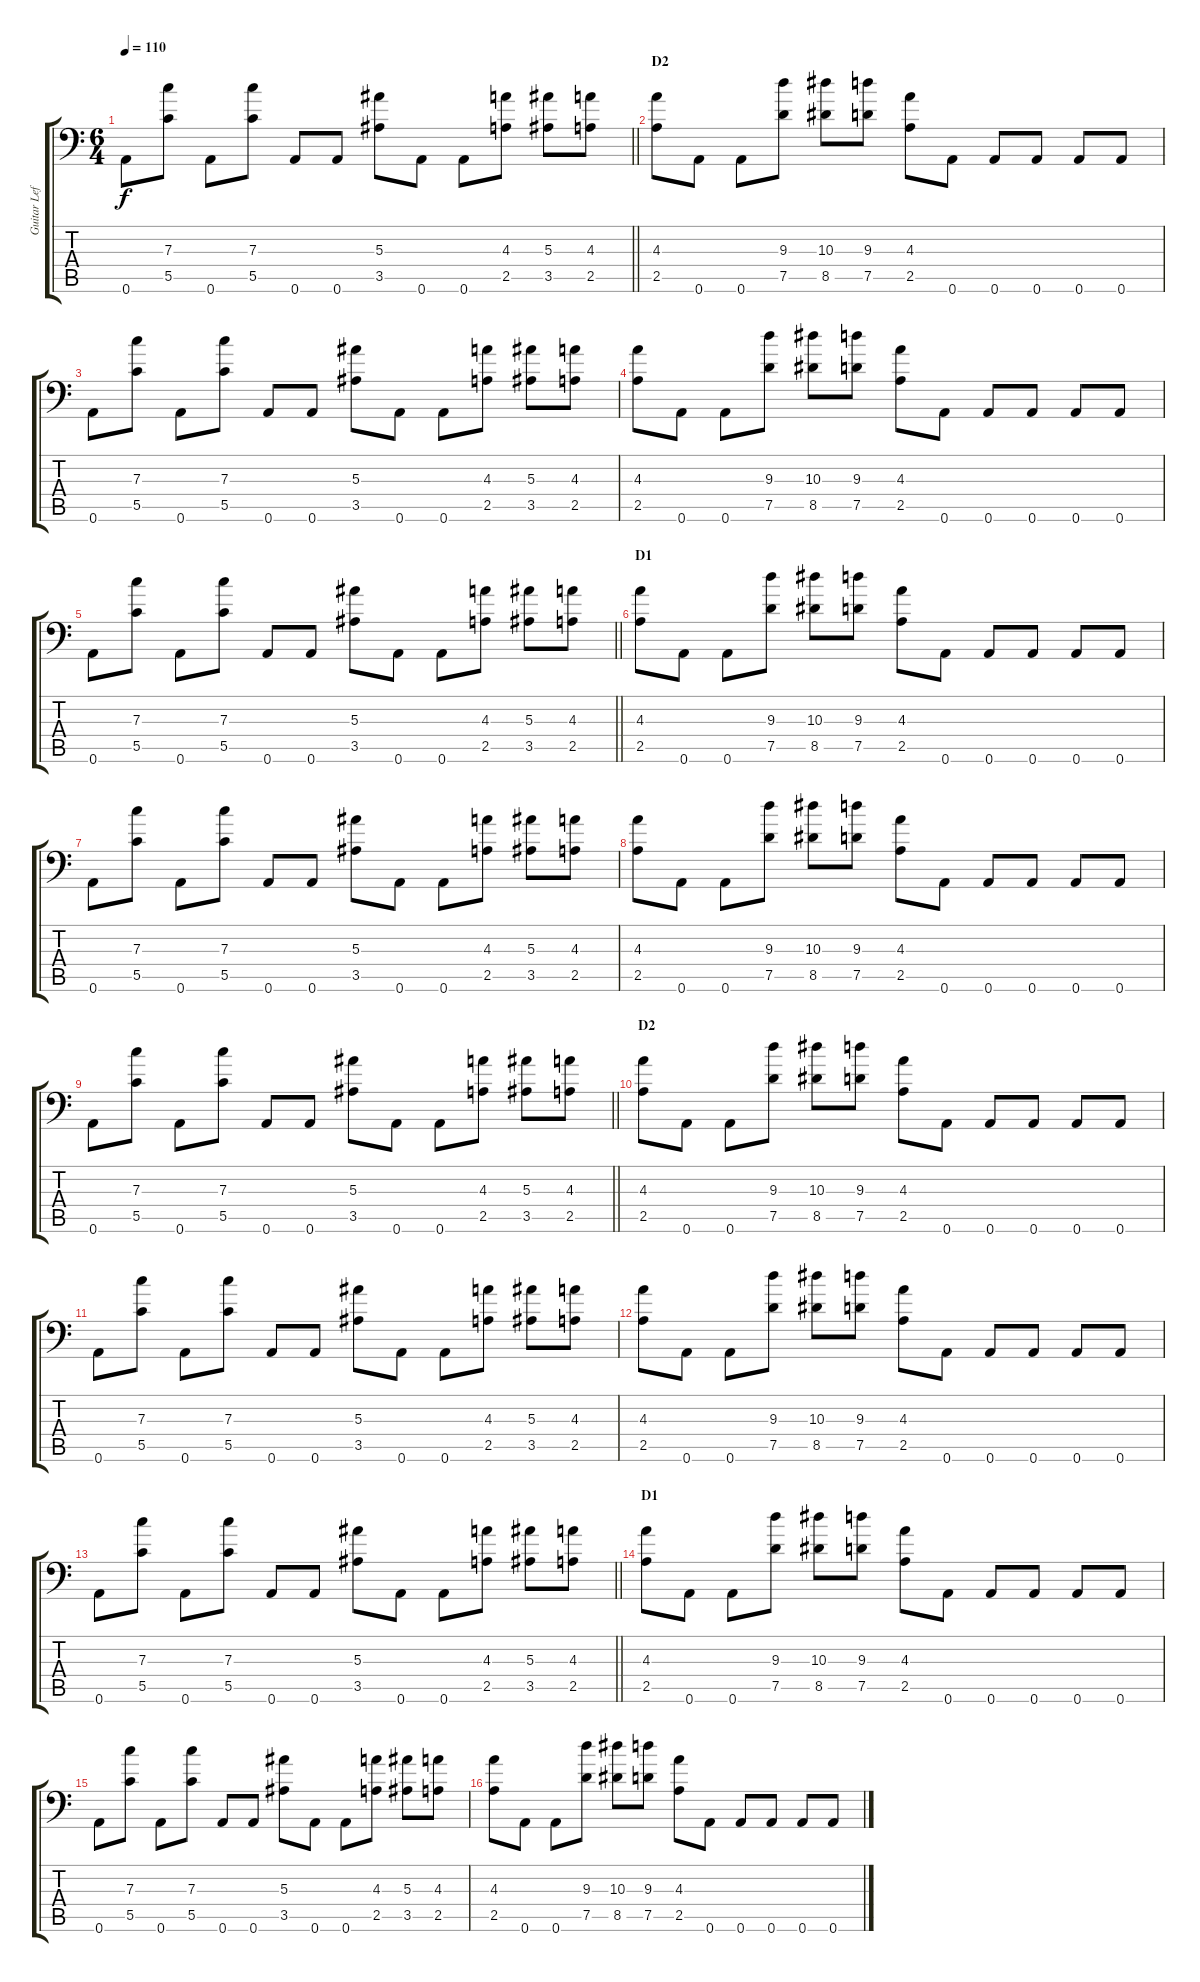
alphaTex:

\track ("Guitar Left" "Guitar Lef") {instrument distortionguitar}
\staff {score tabs}
\tuning (D4 A3 F3 C3 G2 A1) {hide}
\ts (6 4)
\tempo 110
\clef f4
\barLineRight lightlight
\ks c
0.6.8{dy f} (7.3 5.5).8 0.6.8 (7.3 5.5).8 0.6.8 0.6.8 (5.3 3.5).8 0.6.8 0.6.8 (4.3 2.5).8 (5.3 3.5).8 (4.3 2.5).8 |
\section ("" "D2")
(4.3 2.5).8 0.6.8 0.6.8 (9.3 7.5).8 (10.3 8.5).8 (9.3 7.5).8 (4.3 2.5).8 0.6.8 0.6.8 0.6.8 0.6.8 0.6.8 |
0.6.8 (7.3 5.5).8 0.6.8 (7.3 5.5).8 0.6.8 0.6.8 (5.3 3.5).8 0.6.8 0.6.8 (4.3 2.5).8 (5.3 3.5).8 (4.3 2.5).8 |
(4.3 2.5).8 0.6.8 0.6.8 (9.3 7.5).8 (10.3 8.5).8 (9.3 7.5).8 (4.3 2.5).8 0.6.8 0.6.8 0.6.8 0.6.8 0.6.8 |
\barLineRight lightlight
0.6.8 (7.3 5.5).8 0.6.8 (7.3 5.5).8 0.6.8 0.6.8 (5.3 3.5).8 0.6.8 0.6.8 (4.3 2.5).8 (5.3 3.5).8 (4.3 2.5).8 |
\section ("" "D1")
(4.3 2.5).8 0.6.8 0.6.8 (9.3 7.5).8 (10.3 8.5).8 (9.3 7.5).8 (4.3 2.5).8 0.6.8 0.6.8 0.6.8 0.6.8 0.6.8 |
0.6.8 (7.3 5.5).8 0.6.8 (7.3 5.5).8 0.6.8 0.6.8 (5.3 3.5).8 0.6.8 0.6.8 (4.3 2.5).8 (5.3 3.5).8 (4.3 2.5).8 |
(4.3 2.5).8 0.6.8 0.6.8 (9.3 7.5).8 (10.3 8.5).8 (9.3 7.5).8 (4.3 2.5).8 0.6.8 0.6.8 0.6.8 0.6.8 0.6.8 |
\barLineRight lightlight
0.6.8 (7.3 5.5).8 0.6.8 (7.3 5.5).8 0.6.8 0.6.8 (5.3 3.5).8 0.6.8 0.6.8 (4.3 2.5).8 (5.3 3.5).8 (4.3 2.5).8 |
\section ("" "D2")
(4.3 2.5).8 0.6.8 0.6.8 (9.3 7.5).8 (10.3 8.5).8 (9.3 7.5).8 (4.3 2.5).8 0.6.8 0.6.8 0.6.8 0.6.8 0.6.8 |
0.6.8 (7.3 5.5).8 0.6.8 (7.3 5.5).8 0.6.8 0.6.8 (5.3 3.5).8 0.6.8 0.6.8 (4.3 2.5).8 (5.3 3.5).8 (4.3 2.5).8 |
(4.3 2.5).8 0.6.8 0.6.8 (9.3 7.5).8 (10.3 8.5).8 (9.3 7.5).8 (4.3 2.5).8 0.6.8 0.6.8 0.6.8 0.6.8 0.6.8 |
\barLineRight lightlight
0.6.8 (7.3 5.5).8 0.6.8 (7.3 5.5).8 0.6.8 0.6.8 (5.3 3.5).8 0.6.8 0.6.8 (4.3 2.5).8 (5.3 3.5).8 (4.3 2.5).8 |
\section ("" "D1")
(4.3 2.5).8 0.6.8 0.6.8 (9.3 7.5).8 (10.3 8.5).8 (9.3 7.5).8 (4.3 2.5).8 0.6.8 0.6.8 0.6.8 0.6.8 0.6.8 |
0.6.8 (7.3 5.5).8 0.6.8 (7.3 5.5).8 0.6.8 0.6.8 (5.3 3.5).8 0.6.8 0.6.8 (4.3 2.5).8 (5.3 3.5).8 (4.3 2.5).8 |
(4.3 2.5).8 0.6.8 0.6.8 (9.3 7.5).8 (10.3 8.5).8 (9.3 7.5).8 (4.3 2.5).8 0.6.8 0.6.8 0.6.8 0.6.8 0.6.8
